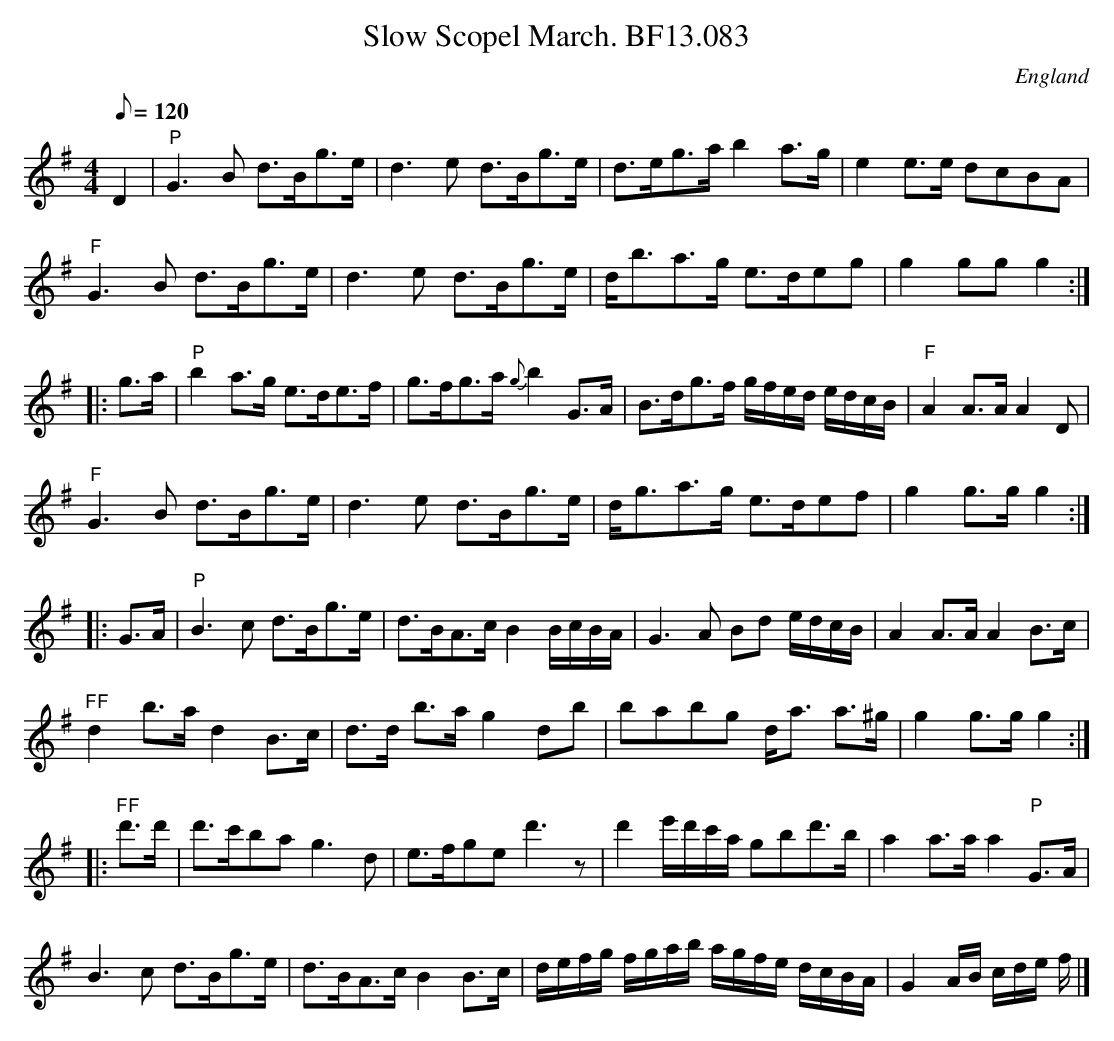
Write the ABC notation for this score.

X:1
T:Slow Scopel March. BF13.083
M:4/4
Q:120
O:England
K:G
D2|"P"G3B d>Bg>e|d3e d>Bg>e|d>eg>ab2a>g|e2e>e dcBA|!
"F"G3B d>Bg>e|d3e d>Bg>e|d<ba>g e>deg|g2ggg2::!
g>a|"P"b2a>g e>de>f|g>fg>a {g}b2G>A|B>dg>f g/f/e/d/ e/d/c/B/|"F"A2A>AA2D
2|!
"F"G3B d>Bg>e|d3e d>Bg>e|d<ga>g e>def|g2g>gg2::!
G>A|"P"B3c d>Bg>e|d>BA>cB2B/c/B/A/|G3A Bd e/d/c/B/|A2A>AA2B>c|!
"FF"d2b>ad2B>c|d>d b>ag2db|babg d<a a>^g|g2g>gg2::!
"FF"d'>d'|d'>c'bag3d|e>fge d'3z|d'2 e'/d'/c'/a/ gbd'>b|a2a>aa2"P"G>A|!
B3c d>Bg>e|d>BA>cB2B>c|d/e/f/g/ f/g/a/b/ a/g/f/e/ d/c/B/A/|G2A/B/ c/d/e/
f/ |]
